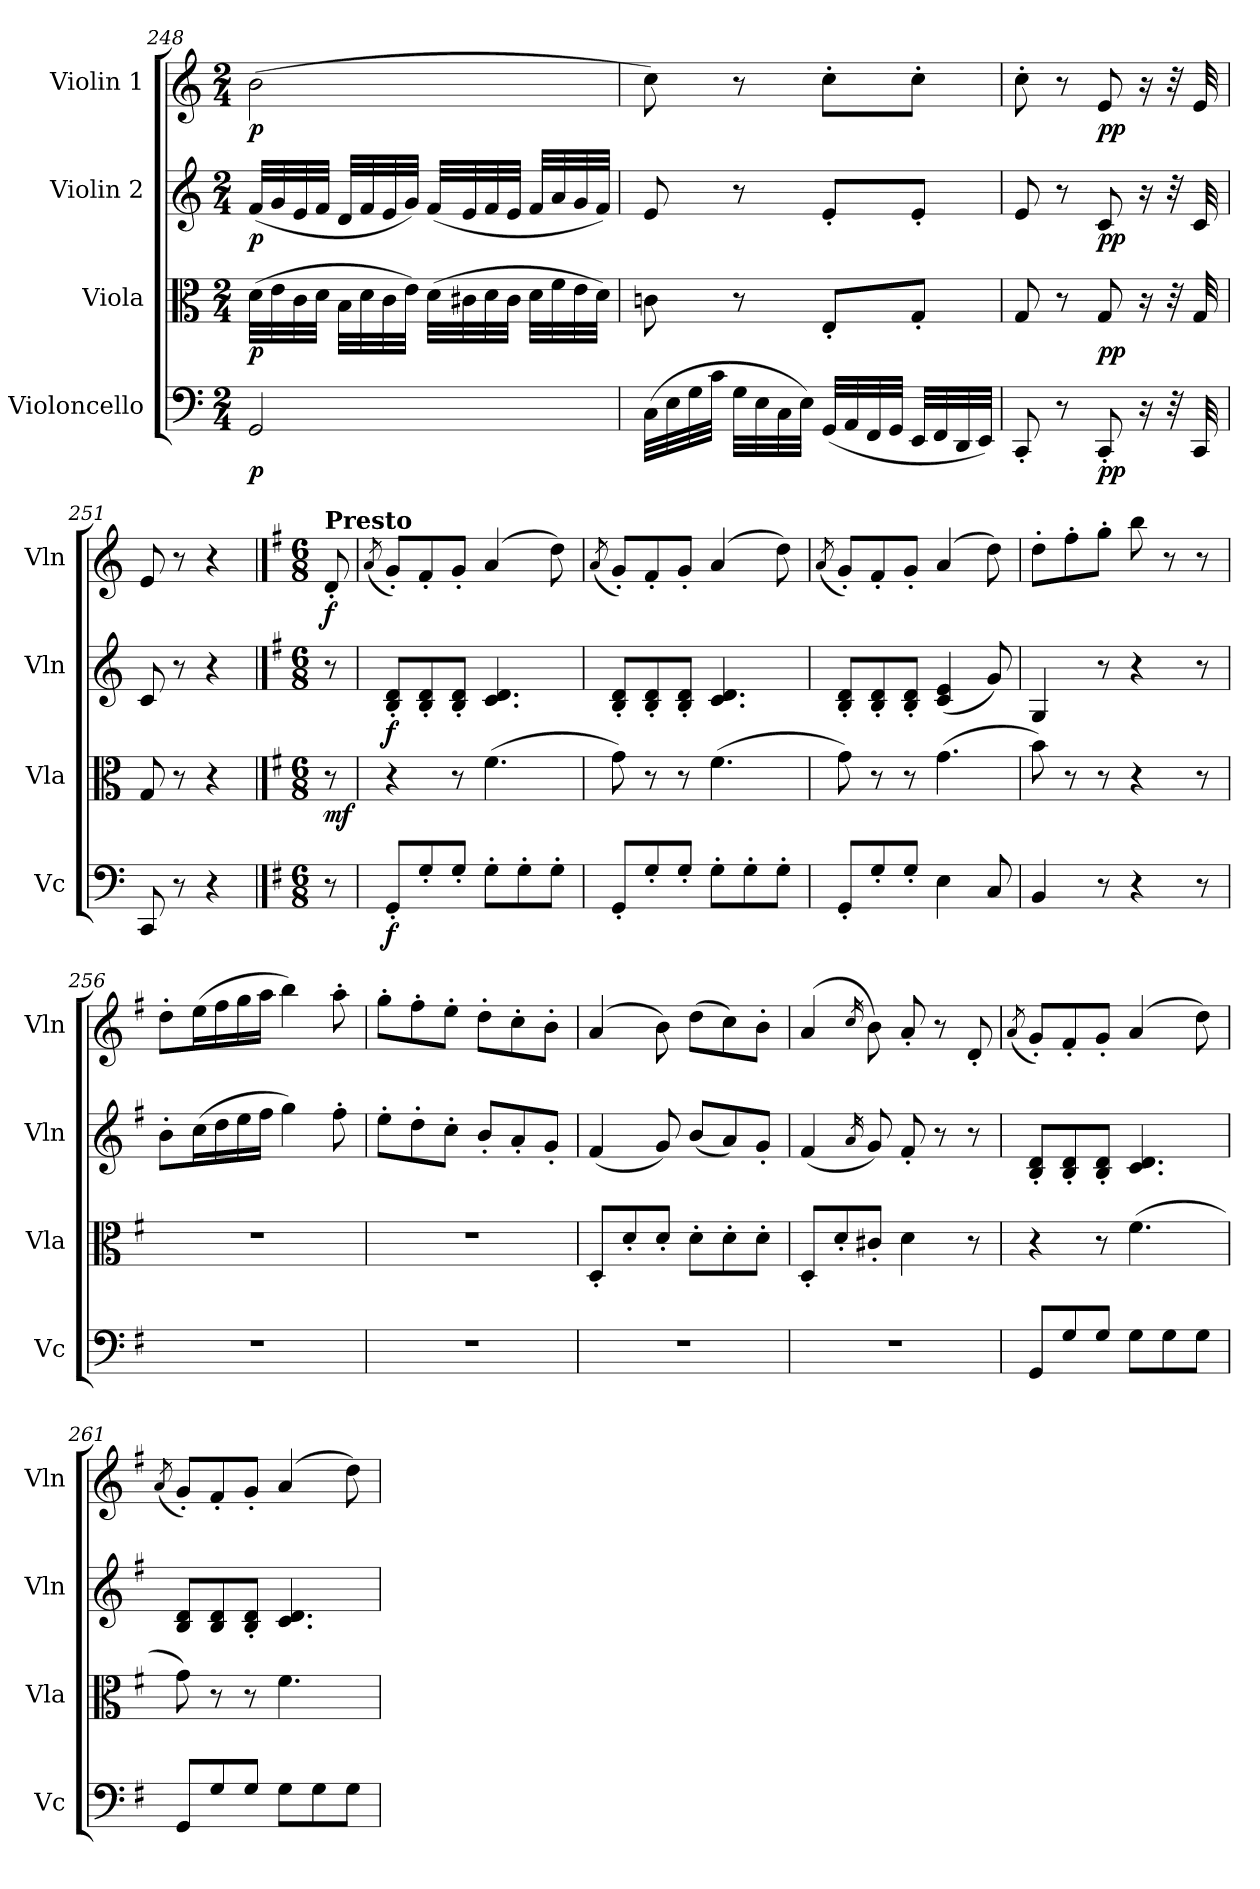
**kern	**dynam	**kern	**dynam	**kern	**dynam	**kern	**dynam
*part4	*part4	*part3	*part3	*part2	*part2	*part1	*part1
*staff4	*staff4	*staff3	*staff3	*staff2	*staff2	*staff1	*staff1
*I"Violoncello	*	*I"Viola	*	*I"Violin 2	*	*I"Violin 1	*
*I'Vc	*	*I'Vla	*	*I'Vln	*	*I'Vln	*
!!LO:LB:g=z
*clefF4	*	*clefC3	*	*clefG2	*	*clefG2	*
*k[]	*	*k[]	*	*k[]	*	*k[]	*
*M2/4	*	*M2/4	*	*M2/4	*	*M2/4	*
=248	=248	=248	=248	=248	=248	=248	=248
!	!LO:DY:b	!	!LO:DY:b	!	!LO:DY:b	!	!LO:DY:b
2GG/	p	(>32d\LLL	p	(<32f/LLL	p	(>2b\	p
.	.	32e\	.	32g/	.	.	.
.	.	32c\	.	32e/	.	.	.
.	.	32d\JJJ	.	32f/JJJ	.	.	.
.	.	32B\LLL	.	32d/LLL	.	.	.
.	.	32d\	.	32f/	.	.	.
.	.	32c\	.	32e/	.	.	.
.	.	32e\JJJ)	.	32g/JJJ)	.	.	.
.	.	(>32d\LLL	.	(<32f/LLL	.	.	.
.	.	32c#X\	.	32e/	.	.	.
.	.	32d\	.	32f/	.	.	.
.	.	32c#\JJJ	.	32e/JJJ	.	.	.
.	.	32d\LLL	.	32f/LLL	.	.	.
.	.	32f\	.	32a/	.	.	.
.	.	32e\	.	32g/	.	.	.
.	.	32d\JJJ)	.	32f/JJJ)	.	.	.
=249	=249	=249	=249	=249	=249	=249	=249
(>32C\LLL	.	8cn\	.	8e/	.	8cc\)	.
32E\	.	.	.	.	.	.	.
32G\	.	.	.	.	.	.	.
32c\JJJ	.	.	.	.	.	.	.
32G\LLL	.	8r	.	8r	.	8r	.
32E\	.	.	.	.	.	.	.
32C\	.	.	.	.	.	.	.
32E\JJJ)	.	.	.	.	.	.	.
(<32GG/LLL	.	8E'/L	.	8e'/L	.	8cc'\L	.
32AA/	.	.	.	.	.	.	.
32FF/	.	.	.	.	.	.	.
32GG/JJJ	.	.	.	.	.	.	.
32EE/LLL	.	8G'/J	.	8e'/J	.	8cc'\J	.
32FF/	.	.	.	.	.	.	.
32DD/	.	.	.	.	.	.	.
32EE/JJJ)	.	.	.	.	.	.	.
=250	=250	=250	=250	=250	=250	=250	=250
8CC'/	.	8G/	.	8e/	.	8cc'\	.
8r	.	8r	.	8r	.	8r	.
!	!LO:DY:b	!	!LO:DY:b	!	!LO:DY:b	!	!LO:DY:b
8CC'/	pp	8G/	pp	8c/	pp	8e/	pp
16r	.	16r	.	16r	.	16r	.
32r	.	32r	.	32r	.	32r	.
32CC/	.	32G/	.	32c/	.	32e/	.
=251	=251	=251	=251	=251	=251	=251	=251
8CC/	.	8G/	.	8c/	.	8e/	.
8r	.	8r	.	8r	.	8r	.
4r	.	4r	.	4r	.	4r	.
!!LO:PB:g=z
==251X8	==251X8	==251X8	==251X8	==251X8	==251X8	==251X8	==251X8
*k[f#]	*	*k[f#]	*	*k[f#]	*	*k[f#]	*
*M6/8	*	*M6/8	*	*M6/8	*	*M6/8	*
!	!	!	!	!	!	!LO:TX:a:B:t=Presto	!
!	!	!	!LO:DY:b	!	!	!	!LO:DY:b
8r	.	8r	mf	8r	.	8d'/	f
=252	=252	=252	=252	=252	=252	=252	=252
.	.	.	.	.	.	(<8qa/	.
!	!LO:DY:b	!	!	!	!LO:DY:b	!	!
8GG'/L	f	4r	.	8B/' 8d/'L	f	8g'/L)	.
8G'/	.	.	.	8B/' 8d/'	.	8f#'/	.
8G'/J	.	8r	.	8B/' 8d/'J	.	8g'/J	.
!	!	!	!LO:DY:b	!	!	!	!
8G'\L	.	(>4.f#\	other-dynamics	4.c/ 4.d/	.	(>4a/	.
8G'\	.	.	.	.	.	.	.
8G'\J	.	.	.	.	.	8dd\)	.
=253	=253	=253	=253	=253	=253	=253	=253
.	.	.	.	.	.	(<8qa/	.
8GG'/L	.	8g\)	.	8B/' 8d/'L	.	8g'/L)	.
8G'/	.	8r	.	8B/' 8d/'	.	8f#'/	.
8G'/J	.	8r	.	8B/' 8d/'J	.	8g'/J	.
8G'\L	.	(>4.f#\	.	4.c/ 4.d/	.	(>4a/	.
8G'\	.	.	.	.	.	.	.
8G'\J	.	.	.	.	.	8dd\)	.
=254	=254	=254	=254	=254	=254	=254	=254
.	.	.	.	.	.	(<8qa/	.
8GG'/L	.	8g\)	.	8B/' 8d/'L	.	8g'/L)	.
8G'/	.	8r	.	8B/' 8d/'	.	8f#'/	.
8G'/J	.	8r	.	8B/' 8d/'J	.	8g'/J	.
4E\	.	(>4.g\	.	(<4c/ 4e/	.	(>4a/	.
8C/	.	.	.	8g/)	.	8dd\)	.
=255	=255	=255	=255	=255	=255	=255	=255
4BB/	.	8b\)	.	4G/	.	8dd'\L	.
.	.	8r	.	.	.	8ff#'\	.
8r	.	8r	.	8r	.	8gg'\J	.
4r	.	4r	.	4r	.	8bb\	.
.	.	.	.	.	.	8r	.
8r	.	8r	.	8r	.	8r	.
=256	=256	=256	=256	=256	=256	=256	=256
2.r	.	2.r	.	8b'\L	.	8dd'\L	.
.	.	.	.	(>16cc\L	.	(>16ee\L	.
.	.	.	.	16dd\	.	16ff#\	.
.	.	.	.	16ee\	.	16gg\	.
.	.	.	.	16ff#\JJ	.	16aa\JJ	.
.	.	.	.	4gg\)	.	4bb\)	.
.	.	.	.	8ff#'\	.	8aa'\	.
!!LO:LB:g=z
=257	=257	=257	=257	=257	=257	=257	=257
2.r	.	2.r	.	8ee'\L	.	8gg'\L	.
.	.	.	.	8dd'\	.	8ff#'\	.
.	.	.	.	8cc'\J	.	8ee'\J	.
.	.	.	.	8b'/L	.	8dd'\L	.
.	.	.	.	8a'/	.	8cc'\	.
.	.	.	.	8g'/J	.	8b'\J	.
=258	=258	=258	=258	=258	=258	=258	=258
2.r	.	8D'/L	.	(<4f#/	.	(>4a/	.
.	.	8d'/	.	.	.	.	.
.	.	8d'/J	.	8g/)	.	8b\)	.
.	.	8d'\L	.	(<8b/L	.	(>8dd\L	.
.	.	8d'\	.	8a/)	.	8cc\)	.
.	.	8d'\J	.	8g'/J	.	8b'\J	.
=259	=259	=259	=259	=259	=259	=259	=259
2.r	.	8D'/L	.	(<4f#/	.	(>4a/	.
.	.	8d'/	.	.	.	.	.
.	.	.	.	16qa/	.	16qcc/	.
.	.	8c#X'/J	.	8g/)	.	8b\)	.
.	.	4d\	.	8f#'/	.	8a'/	.
.	.	.	.	8r	.	8r	.
.	.	8r	.	8r	.	8d'/	.
=260	=260	=260	=260	=260	=260	=260	=260
.	.	.	.	.	.	(<8qa/	.
8GG/L	.	4r	.	8B/' 8d/'L	.	8g'/L)	.
8G/	.	.	.	8B/' 8d/'	.	8f#'/	.
8G/J	.	8r	.	8B/' 8d/'J	.	8g'/J	.
8G\L	.	(>4.f#\	.	4.c/ 4.d/	.	(>4a/	.
8G\	.	.	.	.	.	.	.
8G\J	.	.	.	.	.	8dd\)	.
=261	=261	=261	=261	=261	=261	=261	=261
.	.	.	.	.	.	(<8qa/	.
8GG/L	.	8g\)	.	8B/ 8d/L	.	8g'/L)	.
8G/	.	8r	.	8B/ 8d/	.	8f#'/	.
8G/J	.	8r	.	8B/' 8d/'J	.	8g'/J	.
8G\L	.	4.f#\	.	4.c/ 4.d/	.	(>4a/	.
8G\	.	.	.	.	.	.	.
8G\J	.	.	.	.	.	8dd\)	.
=	=	=	=	=	=	=	=
*-	*-	*-	*-	*-	*-	*-	*-
